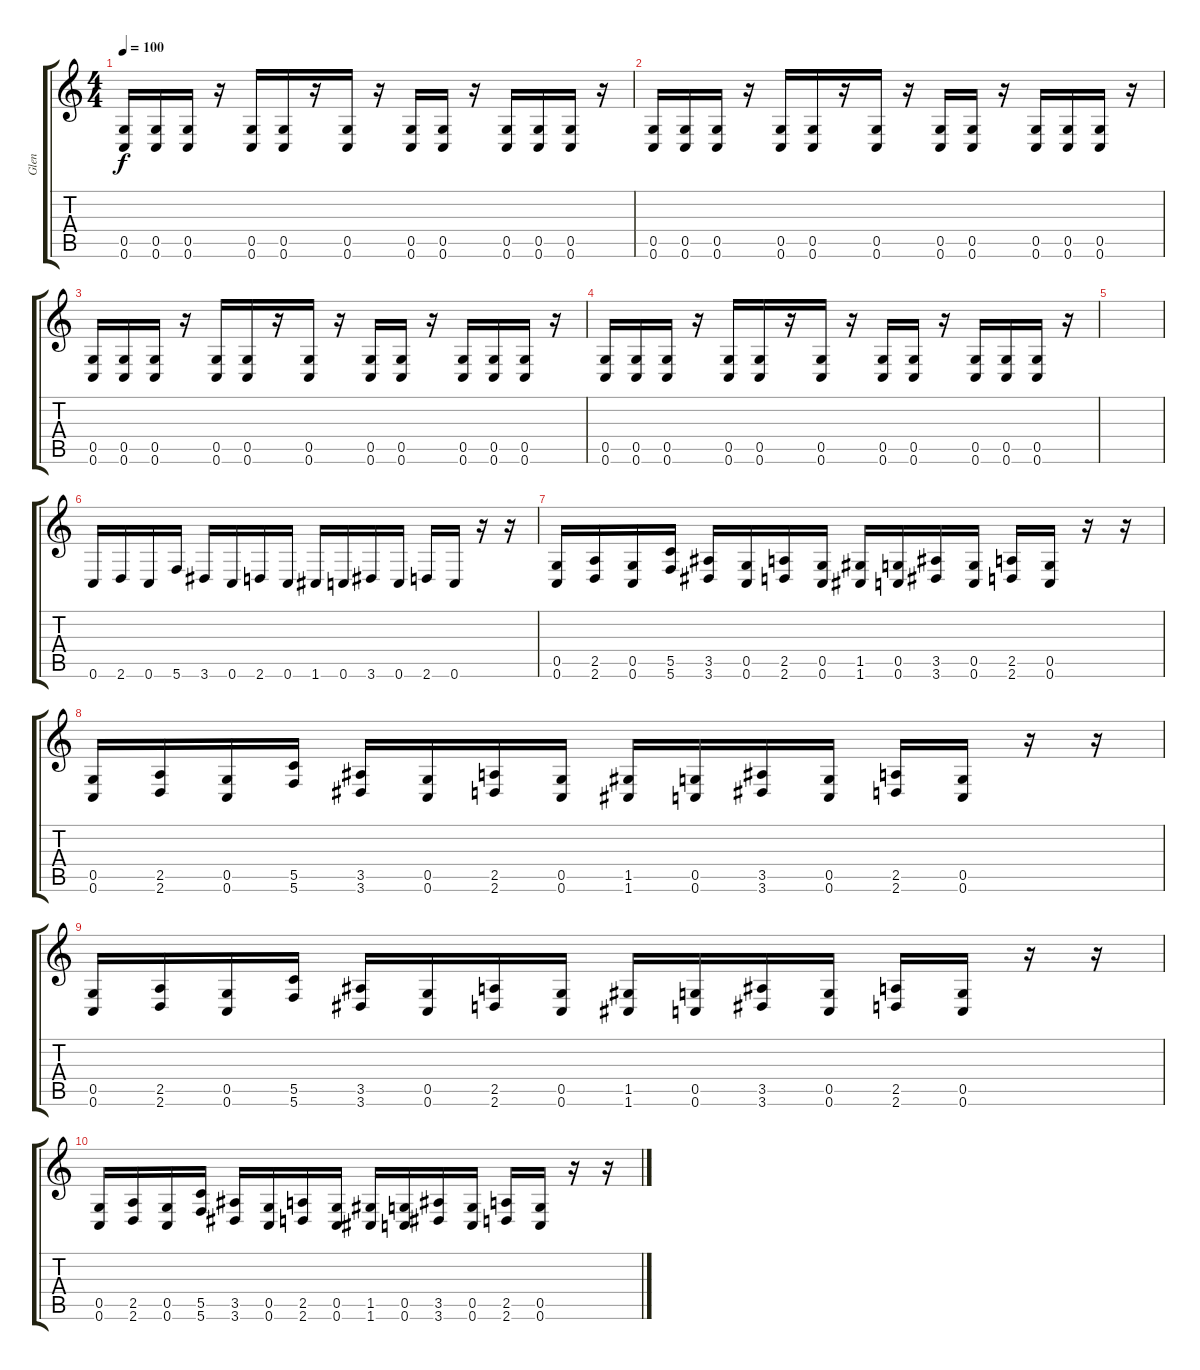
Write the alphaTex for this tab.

\track ("Glen" "Glen") {instrument overdrivenguitar}
\staff {score tabs}
\tuning (D4 A3 F3 C3 G2 C2) {hide}
\ts (4 4)
\tempo 100
\clef g2
\ks c
(0.5 0.6).16{dy f instrument overdrivenguitar} (0.5 0.6).16 (0.5 0.6).16 r.16 (0.5 0.6).16 (0.5 0.6).16 r.16 (0.5 0.6).16 r.16 (0.5 0.6).16 (0.5 0.6).16 r.16 (0.5 0.6).16 (0.5 0.6).16 (0.5 0.6).16 r.16 |
(0.5 0.6).16 (0.5 0.6).16 (0.5 0.6).16 r.16 (0.5 0.6).16 (0.5 0.6).16 r.16 (0.5 0.6).16 r.16 (0.5 0.6).16 (0.5 0.6).16 r.16 (0.5 0.6).16 (0.5 0.6).16 (0.5 0.6).16 r.16 |
(0.5 0.6).16 (0.5 0.6).16 (0.5 0.6).16 r.16 (0.5 0.6).16 (0.5 0.6).16 r.16 (0.5 0.6).16 r.16 (0.5 0.6).16 (0.5 0.6).16 r.16 (0.5 0.6).16 (0.5 0.6).16 (0.5 0.6).16 r.16 |
(0.5 0.6).16 (0.5 0.6).16 (0.5 0.6).16 r.16 (0.5 0.6).16 (0.5 0.6).16 r.16 (0.5 0.6).16 r.16 (0.5 0.6).16 (0.5 0.6).16 r.16 (0.5 0.6).16 (0.5 0.6).16 (0.5 0.6).16 r.16 |
|
0.6.16 2.6.16 0.6.16 5.6.16 3.6.16 0.6.16 2.6.16 0.6.16 1.6.16 0.6.16 3.6.16 0.6.16 2.6.16 0.6.16 r.16 r.16 |
(0.5 0.6).16 (2.5 2.6).16 (0.5 0.6).16 (5.5 5.6).16 (3.5 3.6).16 (0.5 0.6).16 (2.5 2.6).16 (0.5 0.6).16 (1.5 1.6).16 (0.5 0.6).16 (3.5 3.6).16 (0.5 0.6).16 (2.5 2.6).16 (0.5 0.6).16 r.16 r.16 |
(0.5 0.6).16 (2.5 2.6).16 (0.5 0.6).16 (5.5 5.6).16 (3.5 3.6).16 (0.5 0.6).16 (2.5 2.6).16 (0.5 0.6).16 (1.5 1.6).16 (0.5 0.6).16 (3.5 3.6).16 (0.5 0.6).16 (2.5 2.6).16 (0.5 0.6).16 r.16 r.16 |
(0.5 0.6).16 (2.5 2.6).16 (0.5 0.6).16 (5.5 5.6).16 (3.5 3.6).16 (0.5 0.6).16 (2.5 2.6).16 (0.5 0.6).16 (1.5 1.6).16 (0.5 0.6).16 (3.5 3.6).16 (0.5 0.6).16 (2.5 2.6).16 (0.5 0.6).16 r.16 r.16 |
(0.5 0.6).16 (2.5 2.6).16 (0.5 0.6).16 (5.5 5.6).16 (3.5 3.6).16 (0.5 0.6).16 (2.5 2.6).16 (0.5 0.6).16 (1.5 1.6).16 (0.5 0.6).16 (3.5 3.6).16 (0.5 0.6).16 (2.5 2.6).16 (0.5 0.6).16 r.16 r.16
